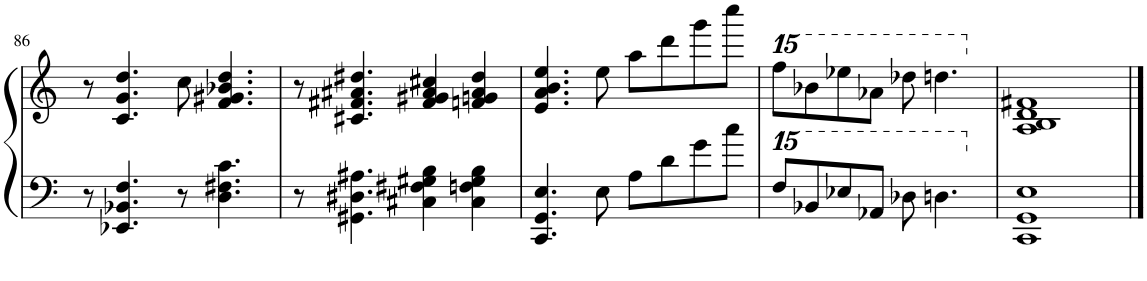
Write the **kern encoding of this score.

**kern	**kern
*part1	*part1
*staff2	*staff1
*I"Piano	*
*I'Pno.	*
!!LO:PB:g=z
*clefF4	*clefG2
*k[]	*k[]
*M4/4	*M4/4
=86	=86
8r	8r
4.EE-X/ 4.BB-X/ 4.F/	4.c/ 4.g/ 4.dd/
8r	8cc\
4.D\ 4.F#X\ 4.c\	4.f/ 4.g#X/ 4.b-X/ 4.dd/
=87	=87
8r	8r
4.GG#X\ 4.D#X\ 4.A#X\	4.c#X/ 4.f#X/ 4.a#X/ 4.dd#X/
4C#X\ 4F#X\ 4G#X\ 4B\	4f#/ 4g#X/ 4a#/ 4cc#X/
4C#\ 4Fn\ 4G#\ 4B\	4fn/ 4gn/ 4a#/ 4dd#/
=88	=88
4.CC/ 4.GG/ 4.E/	4.e/ 4.a/ 4.b/ 4.ee/
8E\	8ee\
8A\L	8aa\L
8d\	8ddd\
8g\	8ggg\
8cc\J	8cccc\J
=89	=89
*15ma	*
*	*15ma
8ff/L	8ffff\L
8b-X/	8bbb-X\
8ee-X/	8eeee-X\
8a-X/J	8aaa-X\J
8dd-X\	8dddd-X\
4.ddn\	4.ddddn\
=90	=90
*X15ma	*
*	*X15ma
1CC 1GG 1E	1A 1B 1d 1f#X
==	==
*-	*-
